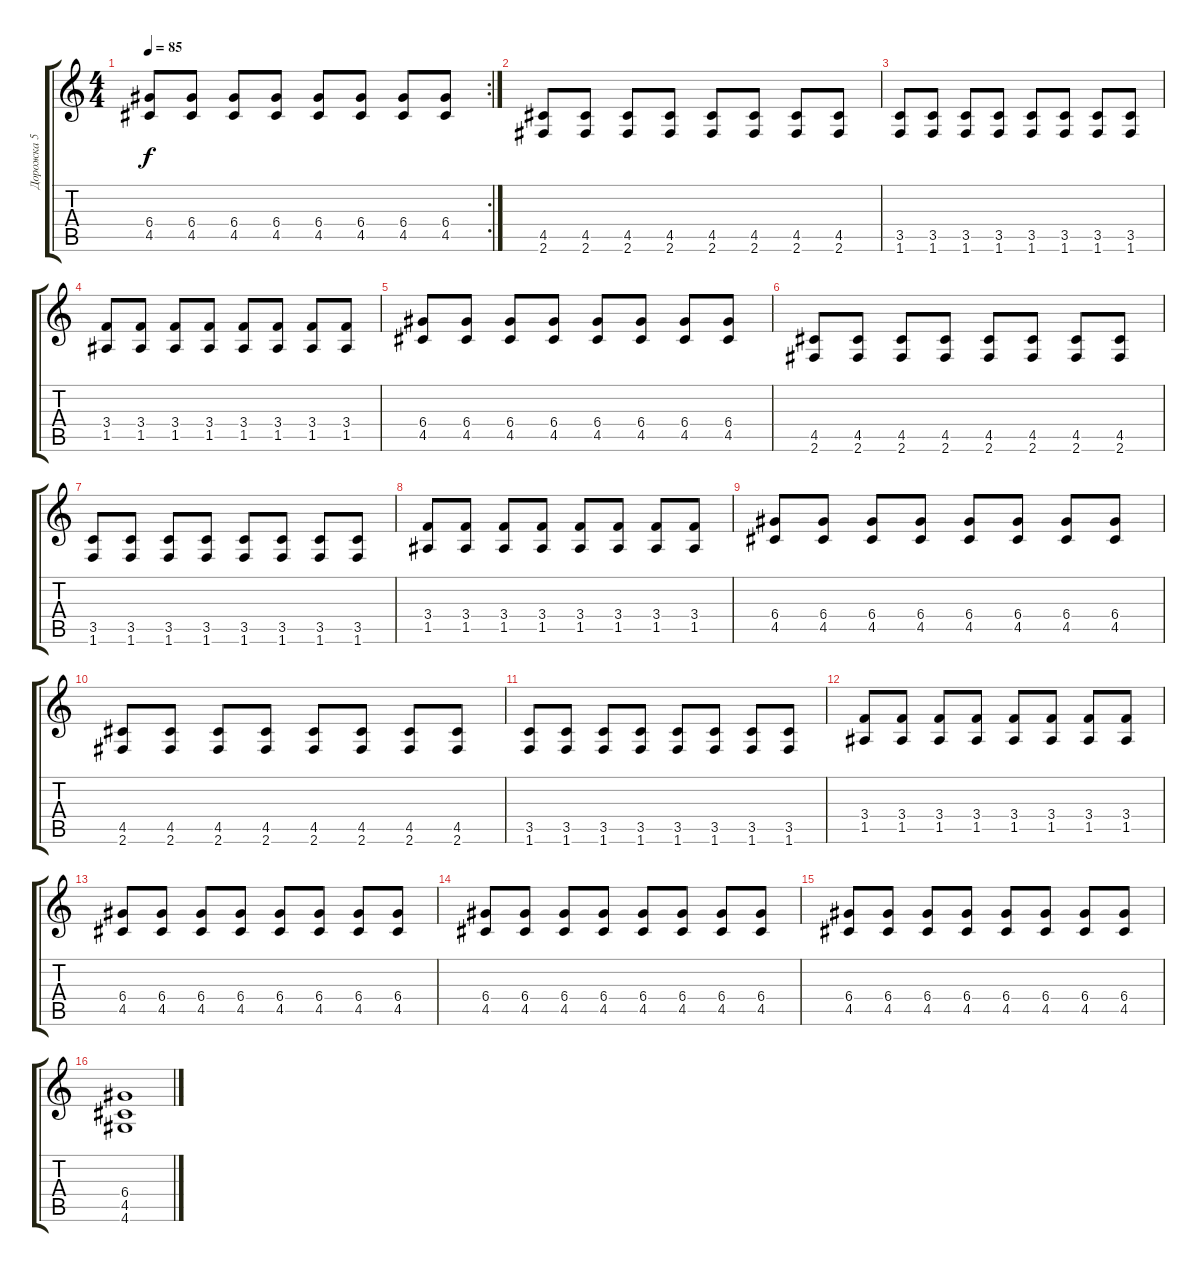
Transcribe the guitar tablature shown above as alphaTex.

\track ("Дорожка 5" "Дорожка 5") {instrument overdrivenguitar}
\staff {score tabs}
\tuning (E4 B3 G3 D3 A2 E2) {hide}
\rc 2
\ts (4 4)
\tempo 85
\clef g2
\ks c
(6.4 4.5).8{dy f} (6.4 4.5).8 (6.4 4.5).8 (6.4 4.5).8 (6.4 4.5).8 (6.4 4.5).8 (6.4 4.5).8 (6.4 4.5).8 |
(4.5 2.6).8 (4.5 2.6).8 (4.5 2.6).8 (4.5 2.6).8 (4.5 2.6).8 (4.5 2.6).8 (4.5 2.6).8 (4.5 2.6).8 |
(3.5 1.6).8 (3.5 1.6).8 (3.5 1.6).8 (3.5 1.6).8 (3.5 1.6).8 (3.5 1.6).8 (3.5 1.6).8 (3.5 1.6).8 |
(3.4 1.5).8 (3.4 1.5).8 (3.4 1.5).8 (3.4 1.5).8 (3.4 1.5).8 (3.4 1.5).8 (3.4 1.5).8 (3.4 1.5).8 |
(6.4 4.5).8 (6.4 4.5).8 (6.4 4.5).8 (6.4 4.5).8 (6.4 4.5).8 (6.4 4.5).8 (6.4 4.5).8 (6.4 4.5).8 |
(4.5 2.6).8 (4.5 2.6).8 (4.5 2.6).8 (4.5 2.6).8 (4.5 2.6).8 (4.5 2.6).8 (4.5 2.6).8 (4.5 2.6).8 |
(3.5 1.6).8 (3.5 1.6).8 (3.5 1.6).8 (3.5 1.6).8 (3.5 1.6).8 (3.5 1.6).8 (3.5 1.6).8 (3.5 1.6).8 |
(3.4 1.5).8 (3.4 1.5).8 (3.4 1.5).8 (3.4 1.5).8 (3.4 1.5).8 (3.4 1.5).8 (3.4 1.5).8 (3.4 1.5).8 |
(6.4 4.5).8 (6.4 4.5).8 (6.4 4.5).8 (6.4 4.5).8 (6.4 4.5).8 (6.4 4.5).8 (6.4 4.5).8 (6.4 4.5).8 |
(4.5 2.6).8 (4.5 2.6).8 (4.5 2.6).8 (4.5 2.6).8 (4.5 2.6).8 (4.5 2.6).8 (4.5 2.6).8 (4.5 2.6).8 |
(3.5 1.6).8 (3.5 1.6).8 (3.5 1.6).8 (3.5 1.6).8 (3.5 1.6).8 (3.5 1.6).8 (3.5 1.6).8 (3.5 1.6).8 |
(3.4 1.5).8 (3.4 1.5).8 (3.4 1.5).8 (3.4 1.5).8 (3.4 1.5).8 (3.4 1.5).8 (3.4 1.5).8 (3.4 1.5).8 |
(6.4 4.5).8 (6.4 4.5).8 (6.4 4.5).8 (6.4 4.5).8 (6.4 4.5).8 (6.4 4.5).8 (6.4 4.5).8 (6.4 4.5).8 |
(6.4 4.5).8 (6.4 4.5).8 (6.4 4.5).8 (6.4 4.5).8 (6.4 4.5).8 (6.4 4.5).8 (6.4 4.5).8 (6.4 4.5).8 |
(6.4 4.5).8 (6.4 4.5).8 (6.4 4.5).8 (6.4 4.5).8 (6.4 4.5).8 (6.4 4.5).8 (6.4 4.5).8 (6.4 4.5).8 |
(6.4 4.5 4.6).1
